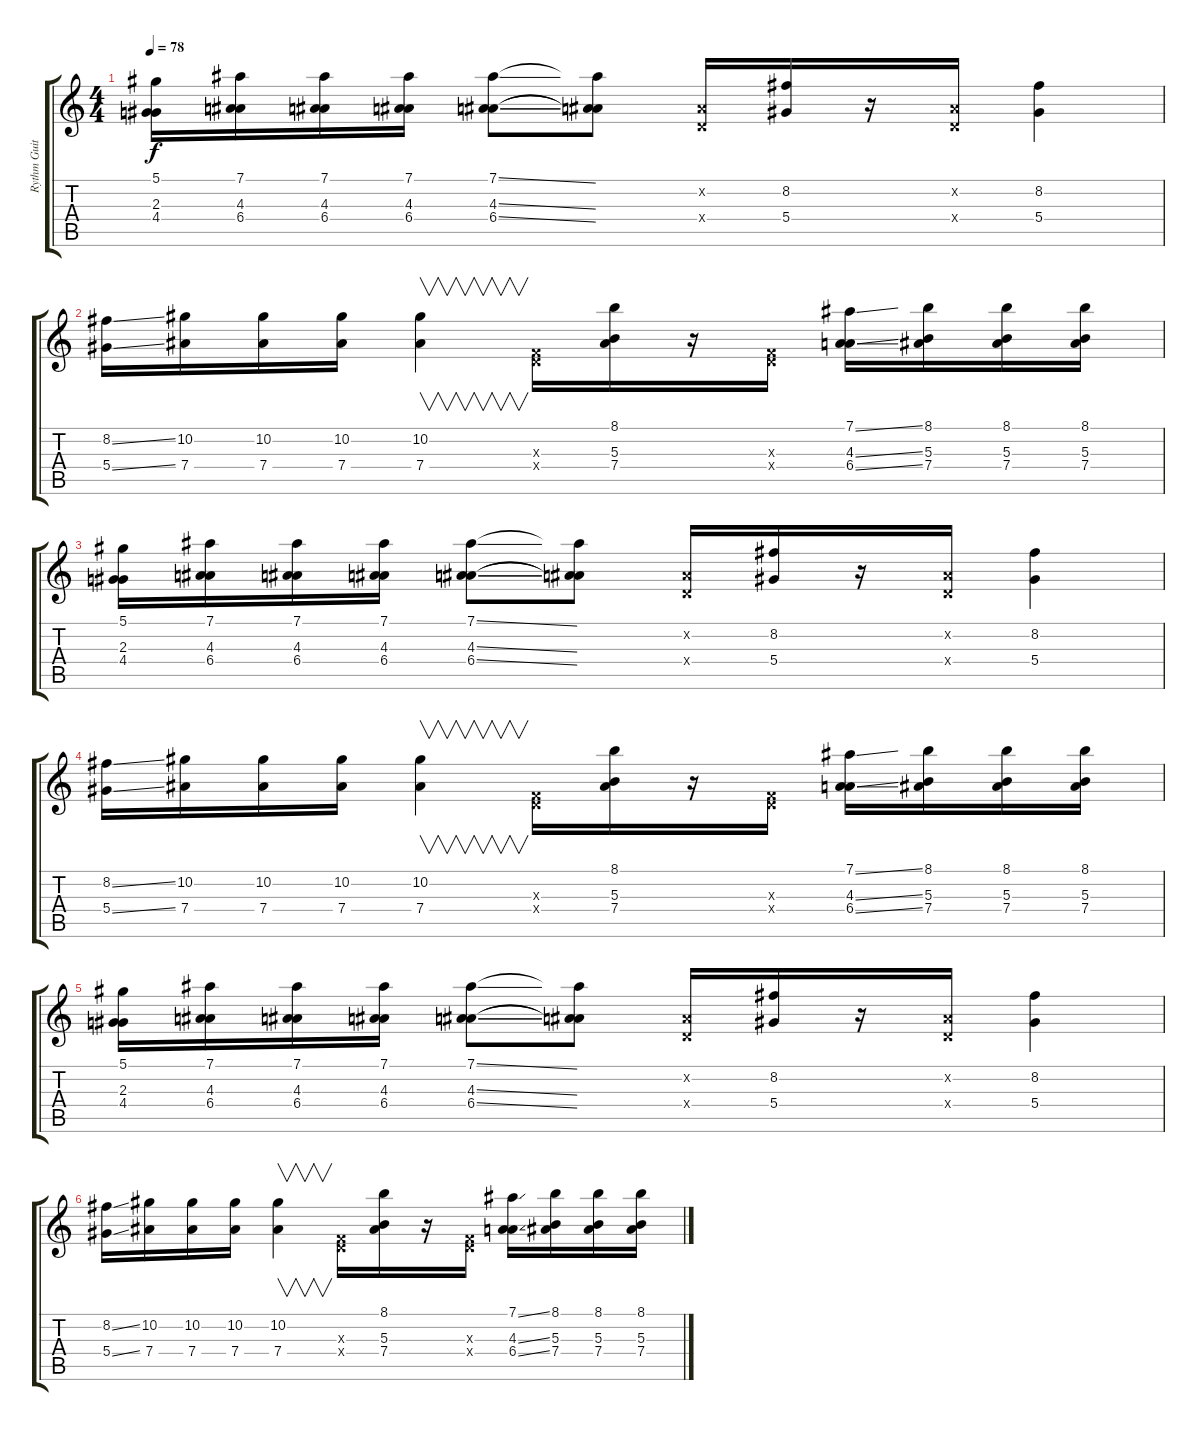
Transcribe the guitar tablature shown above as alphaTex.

\track ("Rythm Guitar 2" "Rythm Guit") {instrument distortionguitar}
\staff {score tabs}
\tuning (Eb4 Bb3 Gb3 Eb3 Ab2 Eb2) {hide}
\ts (4 4)
\tempo 78
\clef g2
\ks c
(5.1 2.3 4.4).16{dy f} (7.1 4.3 6.4).16 (7.1 4.3 6.4).16 (7.1 4.3 6.4).16 (7.1{ss} 4.3{ss} 6.4{ss}).8 (7.1{t} 4.3{t} 6.4{t}).8 (-1.2{x} -1.4{x}).16 (8.2 5.4).16 r.16 (-1.2{x} -1.4{x}).16 (8.2 5.4).4 |
(8.2{ss} 5.4{ss}).16 (10.2 7.4).16 (10.2 7.4).16 (10.2 7.4).16 (10.2 7.4).4{v} (-1.3{x} -1.4{x}).16 (8.1 5.3 7.4).16 r.16 (-1.3{x} -1.4{x}).16 (7.1{ss} 4.3{ss} 6.4{ss}).16 (8.1 5.3 7.4).16 (8.1 5.3 7.4).16 (8.1 5.3 7.4).16 |
(5.1 2.3 4.4).16 (7.1 4.3 6.4).16 (7.1 4.3 6.4).16 (7.1 4.3 6.4).16 (7.1{ss} 4.3{ss} 6.4{ss}).8 (7.1{t} 4.3{t} 6.4{t}).8 (-1.2{x} -1.4{x}).16 (8.2 5.4).16 r.16 (-1.2{x} -1.4{x}).16 (8.2 5.4).4 |
(8.2{ss} 5.4{ss}).16 (10.2 7.4).16 (10.2 7.4).16 (10.2 7.4).16 (10.2 7.4).4{v} (-1.3{x} -1.4{x}).16 (8.1 5.3 7.4).16 r.16 (-1.3{x} -1.4{x}).16 (7.1{ss} 4.3{ss} 6.4{ss}).16 (8.1 5.3 7.4).16 (8.1 5.3 7.4).16 (8.1 5.3 7.4).16 |
(5.1 2.3 4.4).16 (7.1 4.3 6.4).16 (7.1 4.3 6.4).16 (7.1 4.3 6.4).16 (7.1{ss} 4.3{ss} 6.4{ss}).8 (7.1{t} 4.3{t} 6.4{t}).8 (-1.2{x} -1.4{x}).16 (8.2 5.4).16 r.16 (-1.2{x} -1.4{x}).16 (8.2 5.4).4 |
(8.2{ss} 5.4{ss}).16 (10.2 7.4).16 (10.2 7.4).16 (10.2 7.4).16 (10.2 7.4).4{v} (-1.3{x} -1.4{x}).16 (8.1 5.3 7.4).16 r.16 (-1.3{x} -1.4{x}).16 (7.1{ss} 4.3{ss} 6.4{ss}).16 (8.1 5.3 7.4).16 (8.1 5.3 7.4).16 (8.1 5.3 7.4).16
